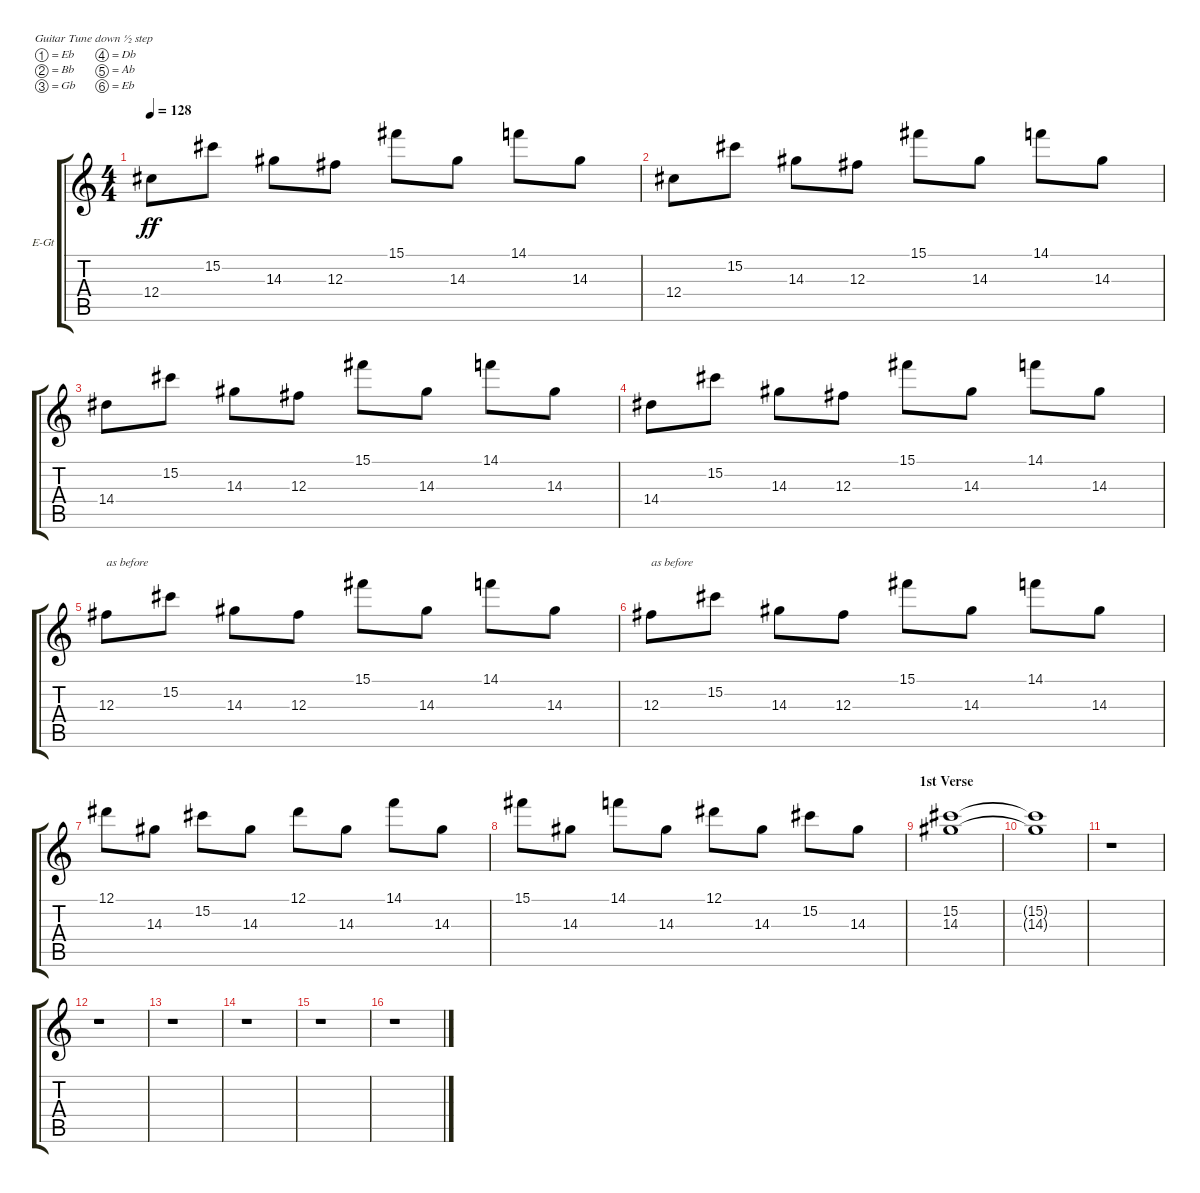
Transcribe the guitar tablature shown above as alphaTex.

\bracketExtendMode groupsimilarinstruments
\firstSystemTrackNameOrientation horizontal
\otherSystemsTrackNameOrientation horizontal
\track ("Guitar 1 (Slash)" "E-Gt") {instrument overdrivenguitar}
\staff {score tabs}
\tuning (Eb4 Bb3 Gb3 Db3 Ab2 Eb2)
\ts (4 4)
\tempo 128
\clef g2
\ks c
12.4.8{dy ff} 15.2.8 14.3.8 12.3.8 15.1.8 14.3.8 14.1.8 14.3.8 |
12.4.8 15.2.8 14.3.8 12.3.8 15.1.8 14.3.8 14.1.8 14.3.8 |
14.4.8 15.2.8 14.3.8 12.3.8 15.1.8 14.3.8 14.1.8 14.3.8 |
14.4.8 15.2.8 14.3.8 12.3.8 15.1.8 14.3.8 14.1.8 14.3.8 |
12.3.8{txt "as before"} 15.2.8 14.3.8 12.3.8 15.1.8 14.3.8 14.1.8 14.3.8 |
12.3.8{txt "as before"} 15.2.8 14.3.8 12.3.8 15.1.8 14.3.8 14.1.8 14.3.8 |
12.1.8 14.3.8 15.2.8 14.3.8 12.1.8 14.3.8 14.1.8 14.3.8 |
15.1.8 14.3.8 14.1.8 14.3.8 12.1.8 14.3.8 15.2.8 14.3.8 |
\section ("" "1st Verse")
(15.2 14.3).1 |
(15.2{t} 14.3{t}).1 |
r.1 |
r.1 |
r.1 |
r.1 |
r.1 |
r.1
